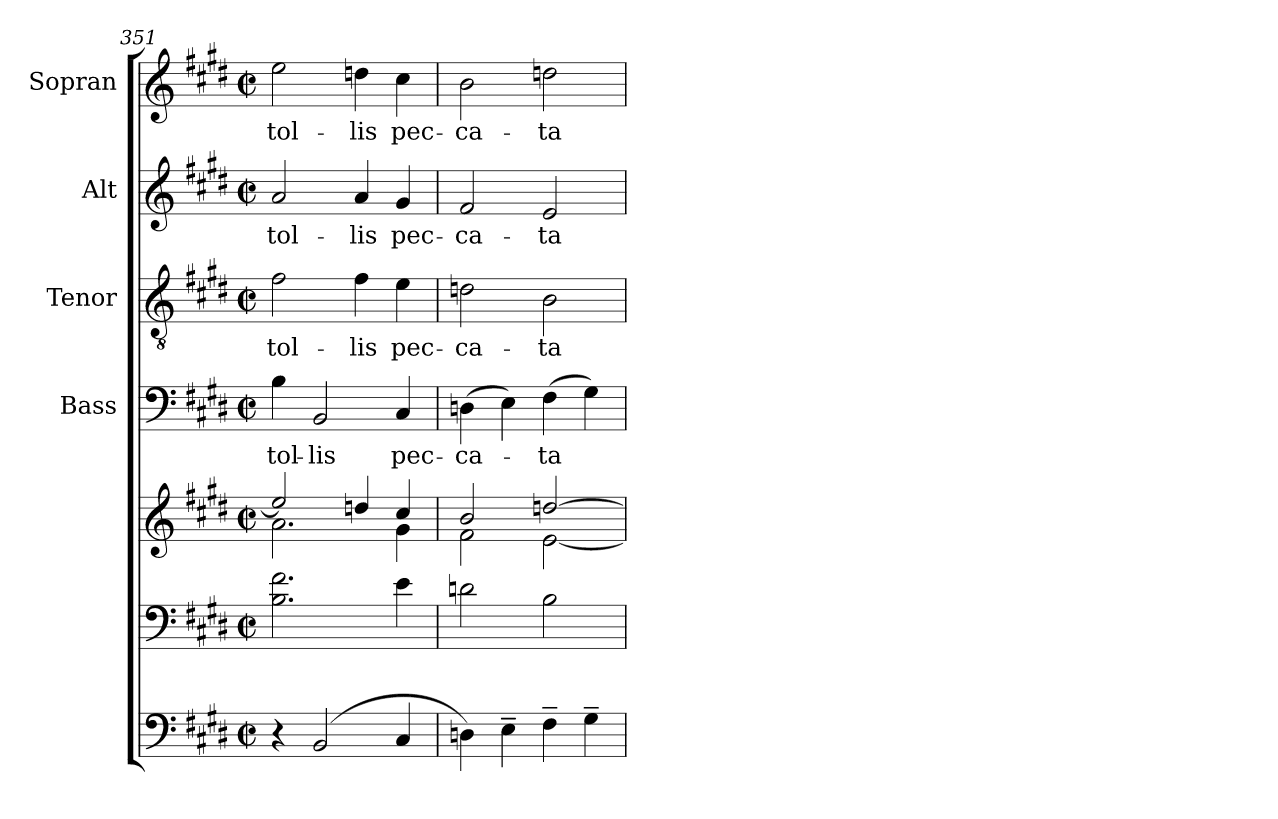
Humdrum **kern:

**kern	**kern	**kern	**kern	**text	**kern	**text	**kern	**text	**kern	**text
*part6	*part5	*part5	*part4	*part4	*part3	*part3	*part2	*part2	*part1	*part1
*staff7	*staff6	*staff5	*staff4	*staff4	*staff3	*staff3	*staff2	*staff2	*staff1	*staff1
*	*	*	*I"Bass	*	*I"Tenor	*	*I"Alt	*	*I"Sopran	*
*	*	*	*I'B.	*	*I'T.	*	*I'A.	*	*I'S.	*
*clefF4	*clefF4	*clefG2	*clefF4	*	*clefGv2	*	*clefG2	*	*clefG2	*
*ITrd7c12	*	*	*	*	*	*	*	*	*	*
*k[f#c#g#d#]	*k[f#c#g#d#]	*k[f#c#g#d#]	*k[f#c#g#d#]	*	*k[f#c#g#d#]	*	*k[f#c#g#d#]	*	*k[f#c#g#d#]	*
*E:	*E:	*E:	*E:	*	*E:	*	*E:	*	*E:	*
*M2/2	*M2/2	*M2/2	*M2/2	*	*M2/2	*	*M2/2	*	*M2/2	*
*met(c|)	*met(c|)	*met(c|)	*met(c|)	*	*met(c|)	*	*met(c|)	*	*met(c|)	*
=351	=351	=351	=351	=351	=351	=351	=351	=351	=351	=351
*	*	*^	*	*	*	*	*	*	*	*
!	!	!	!	!	!LO:LY:b	!	!LO:LY:b	!	!LO:LY:b	!	!LO:LY:b
4r	2.B\ 2.f#\	2ee/]	2.a\	4B\	tol-	2f#\	tol-	2a/	tol-	2ee\	tol-
!	!	!	!	!	!LO:LY:b	!	!	!	!	!	!
(>2BBB/	.	.	.	2BB/	-lis	.	.	.	.	.	.
!	!	!	!	!	!	!	!LO:LY:b	!	!LO:LY:b	!	!LO:LY:b
.	.	4ddn/	.	.	.	4f#\	-lis	4a/	-lis	4ddn\	-lis
!	!	!	!	!	!LO:LY:b	!	!LO:LY:b	!	!LO:LY:b	!	!LO:LY:b
4CC#/	4e\	4cc#/	4g#\	4C#/	pec-	4e\	pec-	4g#/	pec-	4cc#\	pec-
=352	=352	=352	=352	=352	=352	=352	=352	=352	=352	=352	=352
!	!	!	!	!	!LO:LY:b	!	!LO:LY:b	!	!LO:LY:b	!	!LO:LY:b
4DDn\)	2dn\	2b/	2f#\	(>4Dn\	-ca-	2dn\	-ca-	2f#/	-ca-	2b\	-ca-
4EE~>\	.	.	.	4E\)	.	.	.	.	.	.	.
!	!	!	!	!	!LO:LY:b	!	!LO:LY:b	!	!LO:LY:b	!	!LO:LY:b
4FF#~>\	2B\	[>2ddn/	[<2e\	(>4F#\	-ta	2B\	-ta	2e/	-ta	2ddn\	-ta
4GG#~>\	.	.	.	4G#\)	.	.	.	.	.	.	.
*	*	*v	*v	*	*	*	*	*	*	*	*
=	=	=	=	=	=	=	=	=	=	=
*-	*-	*-	*-	*-	*-	*-	*-	*-	*-	*-
